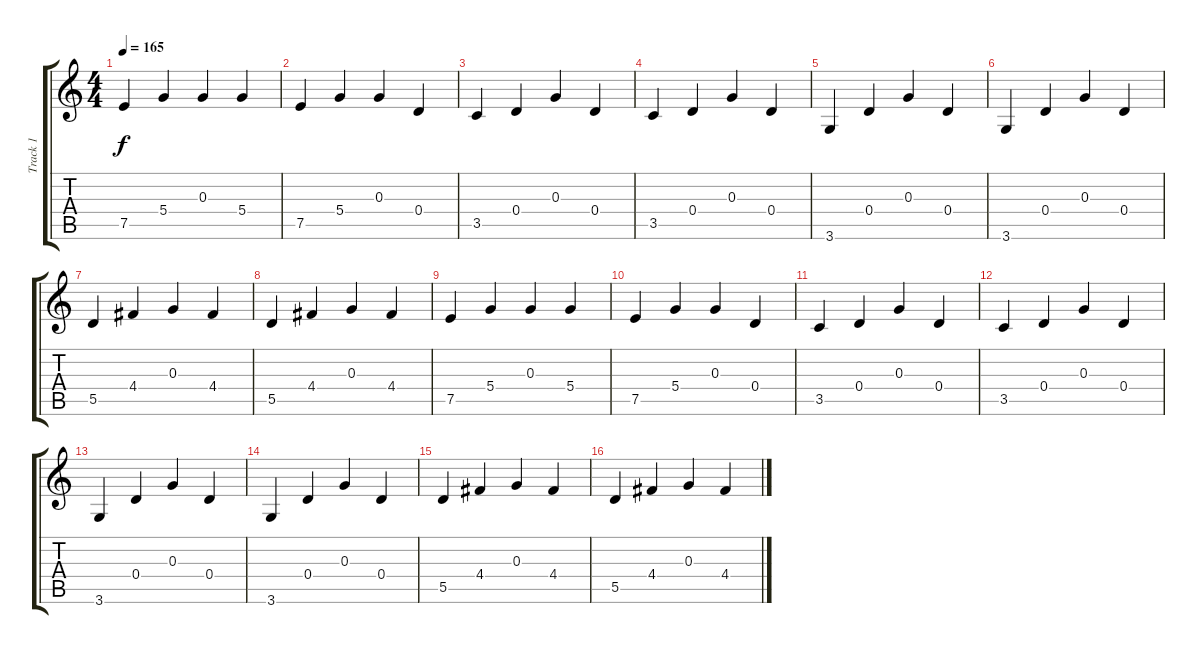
\track ("Track 1" "Track 1") {instrument acousticguitarsteel}
\staff {score tabs}
\tuning (E4 B3 G3 D3 A2 E2) {hide}
\ts (4 4)
\tempo 165
\clef g2
\ks c
7.5.4{dy f} 5.4.4 0.3.4 5.4.4 |
7.5.4 5.4.4 0.3.4 0.4.4 |
3.5.4 0.4.4 0.3.4 0.4.4 |
3.5.4 0.4.4 0.3.4 0.4.4 |
3.6.4 0.4.4 0.3.4 0.4.4 |
3.6.4 0.4.4 0.3.4 0.4.4 |
5.5.4 4.4.4 0.3.4 4.4.4 |
5.5.4 4.4.4 0.3.4 4.4.4 |
7.5.4 5.4.4 0.3.4 5.4.4 |
7.5.4 5.4.4 0.3.4 0.4.4 |
3.5.4 0.4.4 0.3.4 0.4.4 |
3.5.4 0.4.4 0.3.4 0.4.4 |
3.6.4 0.4.4 0.3.4 0.4.4 |
3.6.4 0.4.4 0.3.4 0.4.4 |
5.5.4 4.4.4 0.3.4 4.4.4 |
5.5.4 4.4.4 0.3.4 4.4.4
